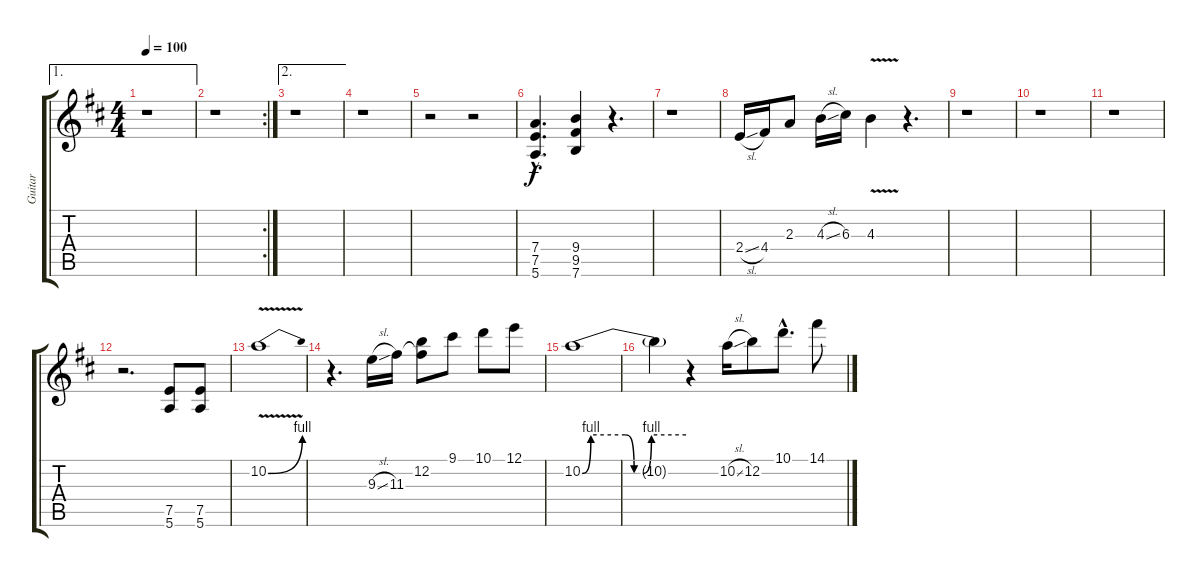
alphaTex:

\track ("Guitar" "Guitar") {instrument overdrivenguitar}
\staff {score tabs}
\tuning (E4 B3 G3 D3 A2 E2) {hide}
\ae 1
\ts (4 4)
\tempo 100
\clef g2
\ks d
r.1{dy f} |
\rc 2
r.1 |
\ae 2
r.1 |
r.1 |
r.2 r.2 |
(7.4{hac} 7.5{hac} 5.6{hac}).4{d} (9.4 9.5 7.6).4 r.4{d} |
r.1 |
2.4{sl}.16 4.4.16 2.3.8 4.3{sl}.16 6.3.16 4.3{v}.4 r.4{d} |
r.1 |
r.1 |
r.1 |
r.2{d} (7.5 5.6).8 (7.5 5.6).8 |
10.2{be (bend 0 0 60 4) v}.1{volume 16} |
r.4{d} 9.3{sl}.16 11.3.16 (12.2 11.3{t}).8 9.1.8 10.1.8 12.1.8 |
10.2{be (custom 0 0 5 4 25 4 30 0 35 0 40 4 60 4)}.1 |
10.2{t}.4 r.4 10.2{sl}.16 12.2.8 10.1{hac}.8{d} 14.1.8
